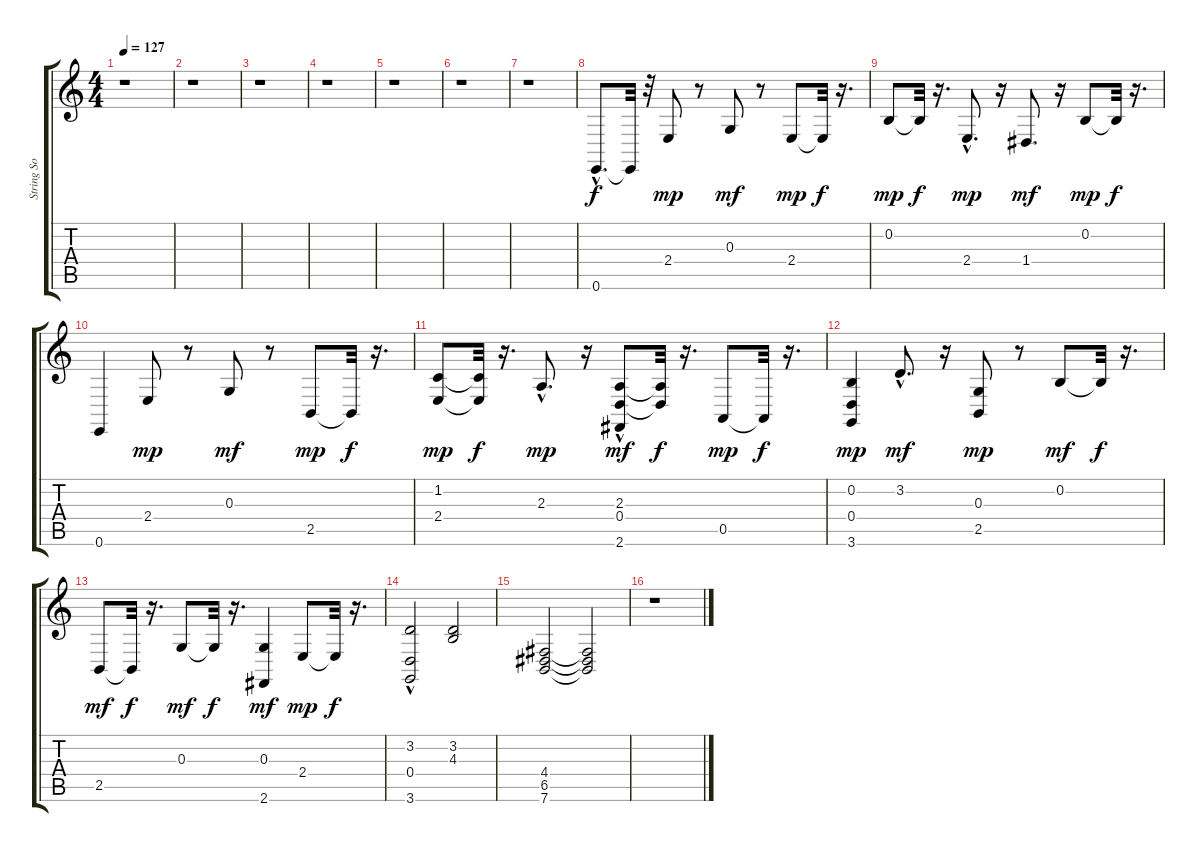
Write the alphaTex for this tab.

\track (" String Solo Left" " String So") {instrument stringensemble1}
\staff {score tabs}
\tuning (E4 B3 G3 D3 A2 E2) {hide}
\ts (4 4)
\tempo 127
\clef g2
\ks c
r.1{dy f} |
r.1 |
r.1 |
r.1 |
r.1 |
r.1 |
r.1 |
0.6{hac}.8{d balance 8} 0.6{t}.32 r.32 2.4.8{dy mp} r.8 0.3.8{dy mf} r.8 2.4.8{dy mp} 2.4{t}.32{dy f} r.16{d} |
0.2.8{dy mp} 0.2{t}.32{dy f} r.16{d} 2.4{hac}.8{d dy mp} r.16 1.4.8{d dy mf} r.16 0.2.8{dy mp} 0.2{t}.32{dy f} r.16{d} |
0.6.4 2.4.8{dy mp} r.8 0.3.8{dy mf} r.8 2.5.8{dy mp} 2.5{t}.32{dy f} r.16{d} |
(1.2 2.4).8{dy mp} (1.2{t} 2.4{t}).32{dy f} r.16{d} 2.3{hac}.8{d dy mp} r.16 (2.3 0.4 2.6{hac}).8{dy mf} (2.3{t} 0.4{t}).32{dy f} r.16{d} 0.5.8{dy mp} 0.5{t}.32{dy f} r.16{d} |
(0.2 0.4 3.6).4{dy mp} 3.2{hac}.8{d dy mf} r.16 (0.3 2.5).8{dy mp} r.8 0.2.8{dy mf} 0.2{t}.32{dy f} r.16{d} |
2.5.8{dy mf} 2.5{t}.32{dy f} r.16{d} 0.3.8{dy mf} 0.3{t}.32{dy f} r.16{d} (0.3 2.6).4{dy mf} 2.4.8{dy mp} 2.4{t}.32{dy f} r.16{d} |
(3.2{hac} 0.4{hac} 3.6).2 (3.2 4.3).2 |
(4.4 6.5 7.6).2 (4.4{t} 6.5{t} 7.6{t}).2 |
r.1
